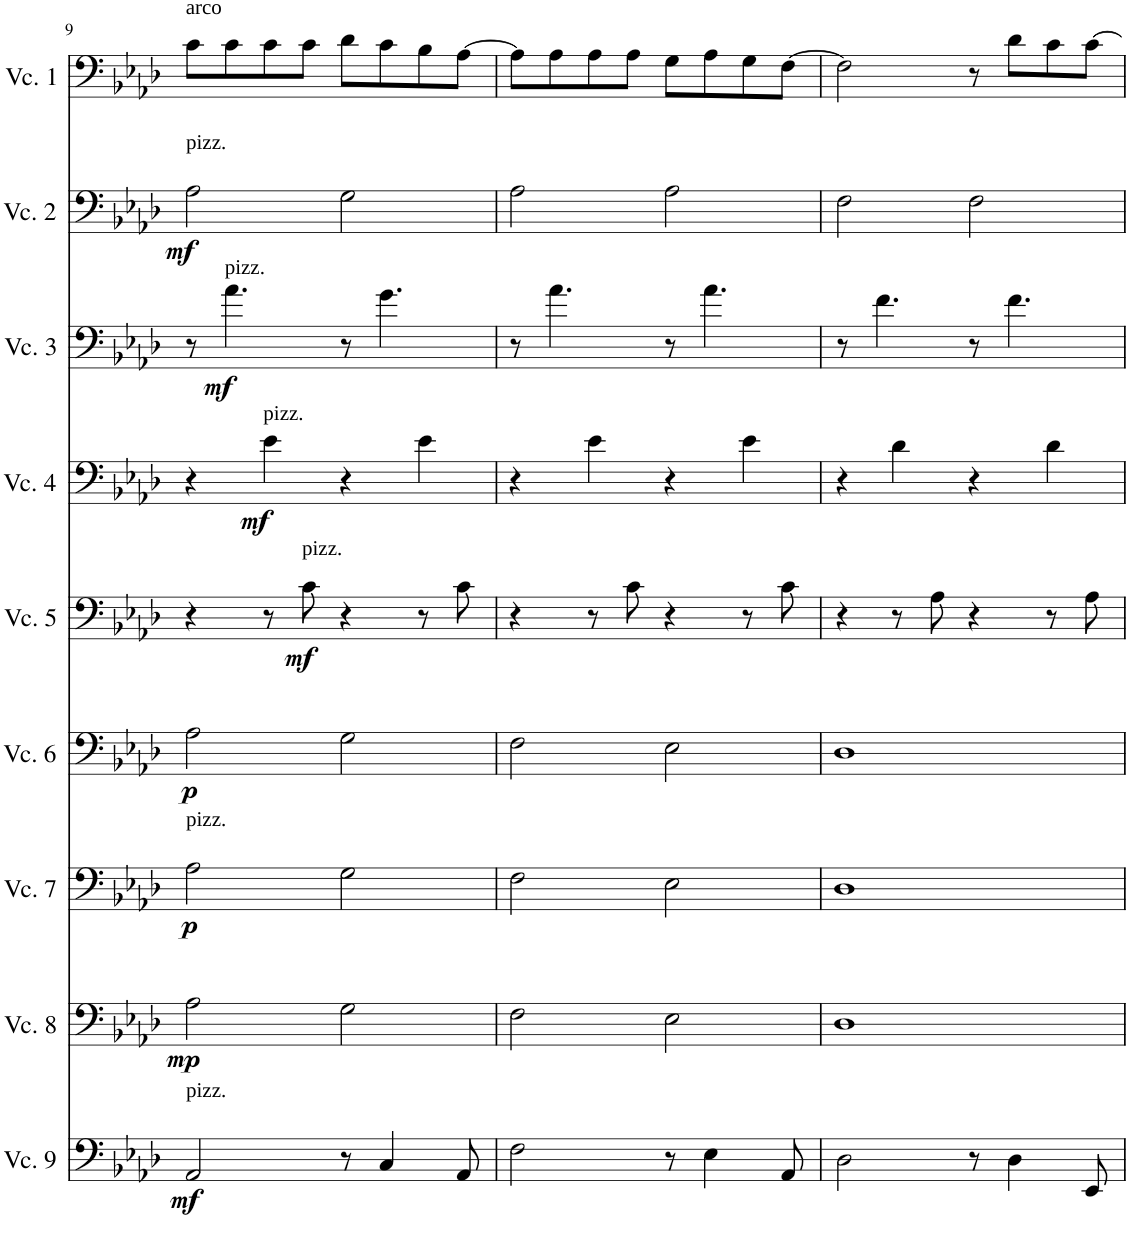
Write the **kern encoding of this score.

**kern	**dynam	**kern	**dynam	**kern	**dynam	**kern	**dynam	**kern	**dynam	**kern	**dynam	**kern	**dynam	**kern	**dynam	**kern
*part9	*part9	*part8	*part8	*part7	*part7	*part6	*part6	*part5	*part5	*part4	*part4	*part3	*part3	*part2	*part2	*part1
*staff9	*staff9	*staff8	*staff8	*staff7	*staff7	*staff6	*staff6	*staff5	*staff5	*staff4	*staff4	*staff3	*staff3	*staff2	*staff2	*staff1
*I"Cello 9	*	*I"Cello 8	*	*I"Cello 7	*	*I"Cello 6	*	*I"Cello 5	*	*I"Cello 4	*	*I"Cello 3	*	*I"Cello 2	*	*I"Cello 1
!!LO:PB:g=z
*clefF4	*	*clefF4	*	*clefF4	*	*clefF4	*	*clefF4	*	*clefF4	*	*clefF4	*	*clefF4	*	*clefF4
*k[b-e-a-d-]	*	*k[b-e-a-d-]	*	*k[b-e-a-d-]	*	*k[b-e-a-d-]	*	*k[b-e-a-d-]	*	*k[b-e-a-d-]	*	*k[b-e-a-d-]	*	*k[b-e-a-d-]	*	*k[b-e-a-d-]
*M4/4	*	*M4/4	*	*M4/4	*	*M4/4	*	*M4/4	*	*M4/4	*	*M4/4	*	*M4/4	*	*M4/4
=9	=9	=9	=9	=9	=9	=9	=9	=9	=9	=9	=9	=9	=9	=9	=9	=9
!	!	!	!	!	!	!	!	!	!	!	!	!	!	!	!	!LO:TX:a:t=arco
!	!	!	!	!	!	!	!	!	!	!	!	!	!	!LO:TX:a:t=pizz.	!	!
!	!	!	!	!LO:TX:a:t=pizz.	!	!	!	!	!	!	!	!	!	!	!	!
!LO:TX:a:t=pizz.	!	!	!	!	!	!	!	!	!	!	!	!	!	!	!	!
!	!LO:DY:b	!	!LO:DY:b	!	!LO:DY:b	!	!LO:DY:b	!	!	!	!	!	!	!	!LO:DY:b	!
2AA-/	mf	2A-\	mp	2A-\	p	2A-\	p	4r	.	4r	.	8r	.	2A-\	mf	8c\L
!	!	!	!	!	!	!	!	!	!	!	!	!LO:TX:a:t=pizz.	!	!	!	!
!	!	!	!	!	!	!	!	!	!	!	!	!	!LO:DY:b	!	!	!
.	.	.	.	.	.	.	.	.	.	.	.	4.a-\	mf	.	.	8c\
!	!	!	!	!	!	!	!	!	!	!LO:TX:a:t=pizz.	!	!	!	!	!	!
!	!	!	!	!	!	!	!	!	!	!	!LO:DY:b	!	!	!	!	!
.	.	.	.	.	.	.	.	8r	.	4e-\	mf	.	.	.	.	8c\
!	!	!	!	!	!	!	!	!LO:TX:a:t=pizz.	!	!	!	!	!	!	!	!
!	!	!	!	!	!	!	!	!	!LO:DY:b	!	!	!	!	!	!	!
.	.	.	.	.	.	.	.	8c\	mf	.	.	.	.	.	.	8c\J
8r	.	2G\	.	2G\	.	2G\	.	4r	.	4r	.	8r	.	2G\	.	8d-\L
4C/	.	.	.	.	.	.	.	.	.	.	.	4.g\	.	.	.	8c\
.	.	.	.	.	.	.	.	8r	.	4e-\	.	.	.	.	.	8B-\
8AA-/	.	.	.	.	.	.	.	8c\	.	.	.	.	.	.	.	[8A-\J
=10	=10	=10	=10	=10	=10	=10	=10	=10	=10	=10	=10	=10	=10	=10	=10	=10
2F\	.	2F\	.	2F\	.	2F\	.	4r	.	4r	.	8r	.	2A-\	.	8A-\L]
.	.	.	.	.	.	.	.	.	.	.	.	4.a-\	.	.	.	8A-\
.	.	.	.	.	.	.	.	8r	.	4e-\	.	.	.	.	.	8A-\
.	.	.	.	.	.	.	.	8c\	.	.	.	.	.	.	.	8A-\J
8r	.	2E-\	.	2E-\	.	2E-\	.	4r	.	4r	.	8r	.	2A-\	.	8G\L
4E-\	.	.	.	.	.	.	.	.	.	.	.	4.a-\	.	.	.	8A-\
.	.	.	.	.	.	.	.	8r	.	4e-\	.	.	.	.	.	8G\
8AA-/	.	.	.	.	.	.	.	8c\	.	.	.	.	.	.	.	[8F\J
=11	=11	=11	=11	=11	=11	=11	=11	=11	=11	=11	=11	=11	=11	=11	=11	=11
2D-\	.	1D-	.	1D-	.	1D-	.	4r	.	4r	.	8r	.	2F\	.	2F\]
.	.	.	.	.	.	.	.	.	.	.	.	4.f\	.	.	.	.
.	.	.	.	.	.	.	.	8r	.	4d-\	.	.	.	.	.	.
.	.	.	.	.	.	.	.	8A-\	.	.	.	.	.	.	.	.
8r	.	.	.	.	.	.	.	4r	.	4r	.	8r	.	2F\	.	8r
4D-\	.	.	.	.	.	.	.	.	.	.	.	4.f\	.	.	.	8d-\L
.	.	.	.	.	.	.	.	8r	.	4d-\	.	.	.	.	.	8c\
8EE-/	.	.	.	.	.	.	.	8A-\	.	.	.	.	.	.	.	[8c\J
=	=	=	=	=	=	=	=	=	=	=	=	=	=	=	=	=
*-	*-	*-	*-	*-	*-	*-	*-	*-	*-	*-	*-	*-	*-	*-	*-	*-
